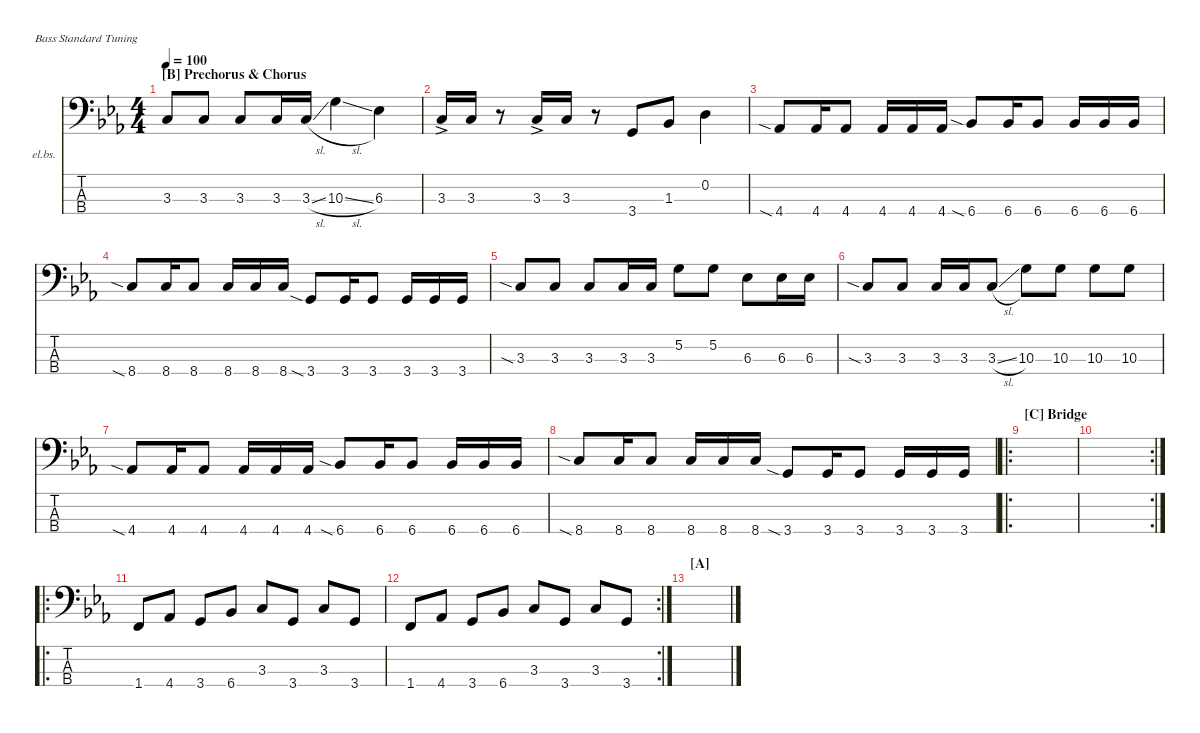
\defaultSystemsLayout 4
\hideDynamics
\bracketExtendMode nobrackets
\multiBarRest
\firstSystemTrackNameOrientation horizontal
\otherSystemsTrackNameOrientation horizontal
\track ("bass" "el.bs.") {instrument electricbassfinger}
\staff {score tabs}
\tuning (G2 D2 A1 E1)
\ts (4 4)
\section ("B" "Prechorus & Chorus ")
\tempo 100
\clef f4
\ks cminor
3.3.8{dy mf} 3.3.8 3.3.8 3.3.16 3.3{sl}.16 10.3{sl}.4 6.3.4 |
3.3{ac}.16 3.3.16 r.8 3.3{ac}.16 3.3.16 r.8 3.4.8 1.3.8 0.2.4 |
4.4{sia}.8 4.4.16 4.4.8 4.4.16 4.4.16 4.4.16 6.4{sia}.8 6.4.16 6.4.8 6.4.16 6.4.16 6.4.16 |
8.4{sia}.8 8.4.16 8.4.8 8.4.16 8.4.16 8.4.16 3.4{sia}.8 3.4.16 3.4.8 3.4.16 3.4.16 3.4.16 |
3.3{sia}.8 3.3.8 3.3.8 3.3.16 3.3.16 5.2.8 5.2.8 6.3.8 6.3.16 6.3.16 |
3.3{sia}.8 3.3.8 3.3.16 3.3.16 3.3{sl}.8 10.3.8 10.3.8 10.3.8 10.3.8 |
4.4{sia}.8 4.4.16 4.4.8 4.4.16 4.4.16 4.4.16 6.4{sia}.8 6.4.16 6.4.8 6.4.16 6.4.16 6.4.16 |
8.4{sia}.8 8.4.16 8.4.8 8.4.16 8.4.16 8.4.16 3.4{sia}.8 3.4.16 3.4.8 3.4.16 3.4.16 3.4.16 |
\ro
\section ("C" "Bridge")
|
\rc 2
|
\ro
1.4.8 4.4.8 3.4.8 6.4.8 3.3.8 3.4.8 3.3.8 3.4.8 |
\rc 2
1.4.8 4.4.8 3.4.8 6.4.8 3.3.8 3.4.8 3.3.8 3.4.8 |
\section ("A" "")
